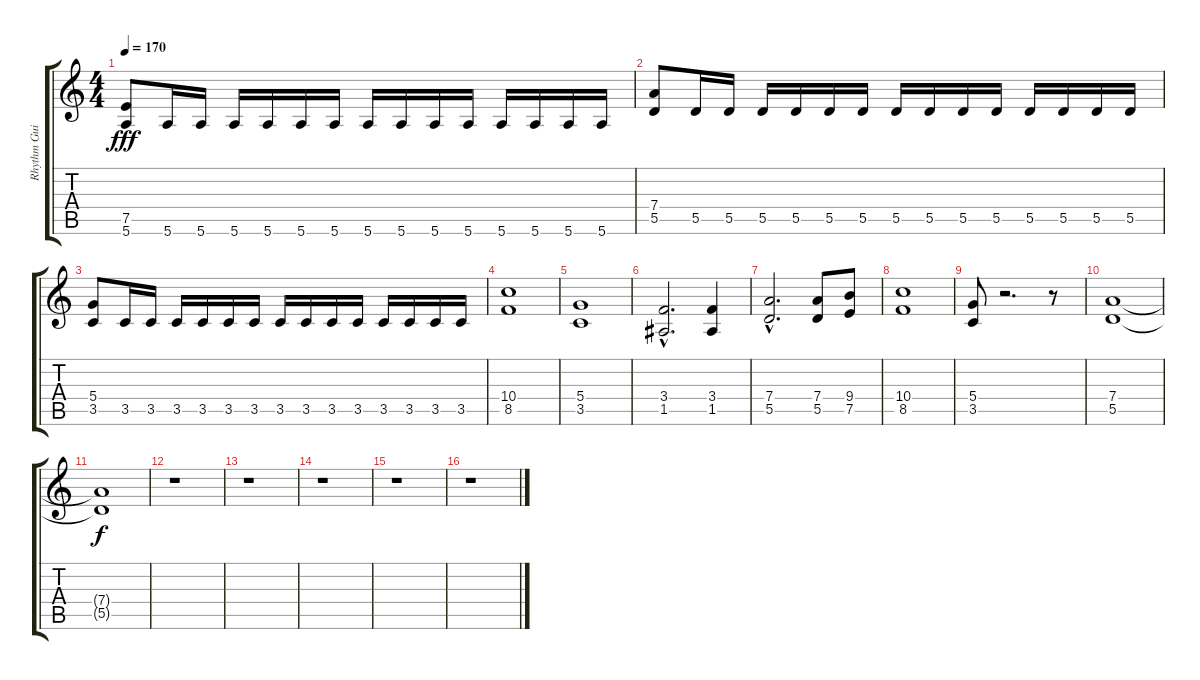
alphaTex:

\track ("Rhythm Guitar " "Rhythm Gui") {instrument distortionguitar}
\staff {score tabs}
\tuning (E4 B3 G3 D3 A2 E2) {hide}
\ts (4 4)
\tempo 170
\clef g2
\ks c
(7.5 5.6).8{dy fff} 5.6.16 5.6.16 5.6.16 5.6.16 5.6.16 5.6.16 5.6.16 5.6.16 5.6.16 5.6.16 5.6.16 5.6.16 5.6.16 5.6.16 |
(7.4 5.5).8 5.5.16 5.5.16 5.5.16 5.5.16 5.5.16 5.5.16 5.5.16 5.5.16 5.5.16 5.5.16 5.5.16 5.5.16 5.5.16 5.5.16 |
(5.4 3.5).8 3.5.16 3.5.16 3.5.16 3.5.16 3.5.16 3.5.16 3.5.16 3.5.16 3.5.16 3.5.16 3.5.16 3.5.16 3.5.16 3.5.16 |
(10.4 8.5).1 |
(5.4 3.5).1 |
(3.4{hac} 1.5{hac}).2{d} (3.4 1.5).4 |
(7.4{hac} 5.5{hac}).2{d} (7.4 5.5).8 (9.4 7.5).8 |
(10.4 8.5).1 |
(5.4 3.5).8 r.2{d} r.8 |
(7.4 5.5).1 |
(7.4{t} 5.5{t}).1{dy f} |
r.1 |
r.1 |
r.1 |
r.1 |
r.1
